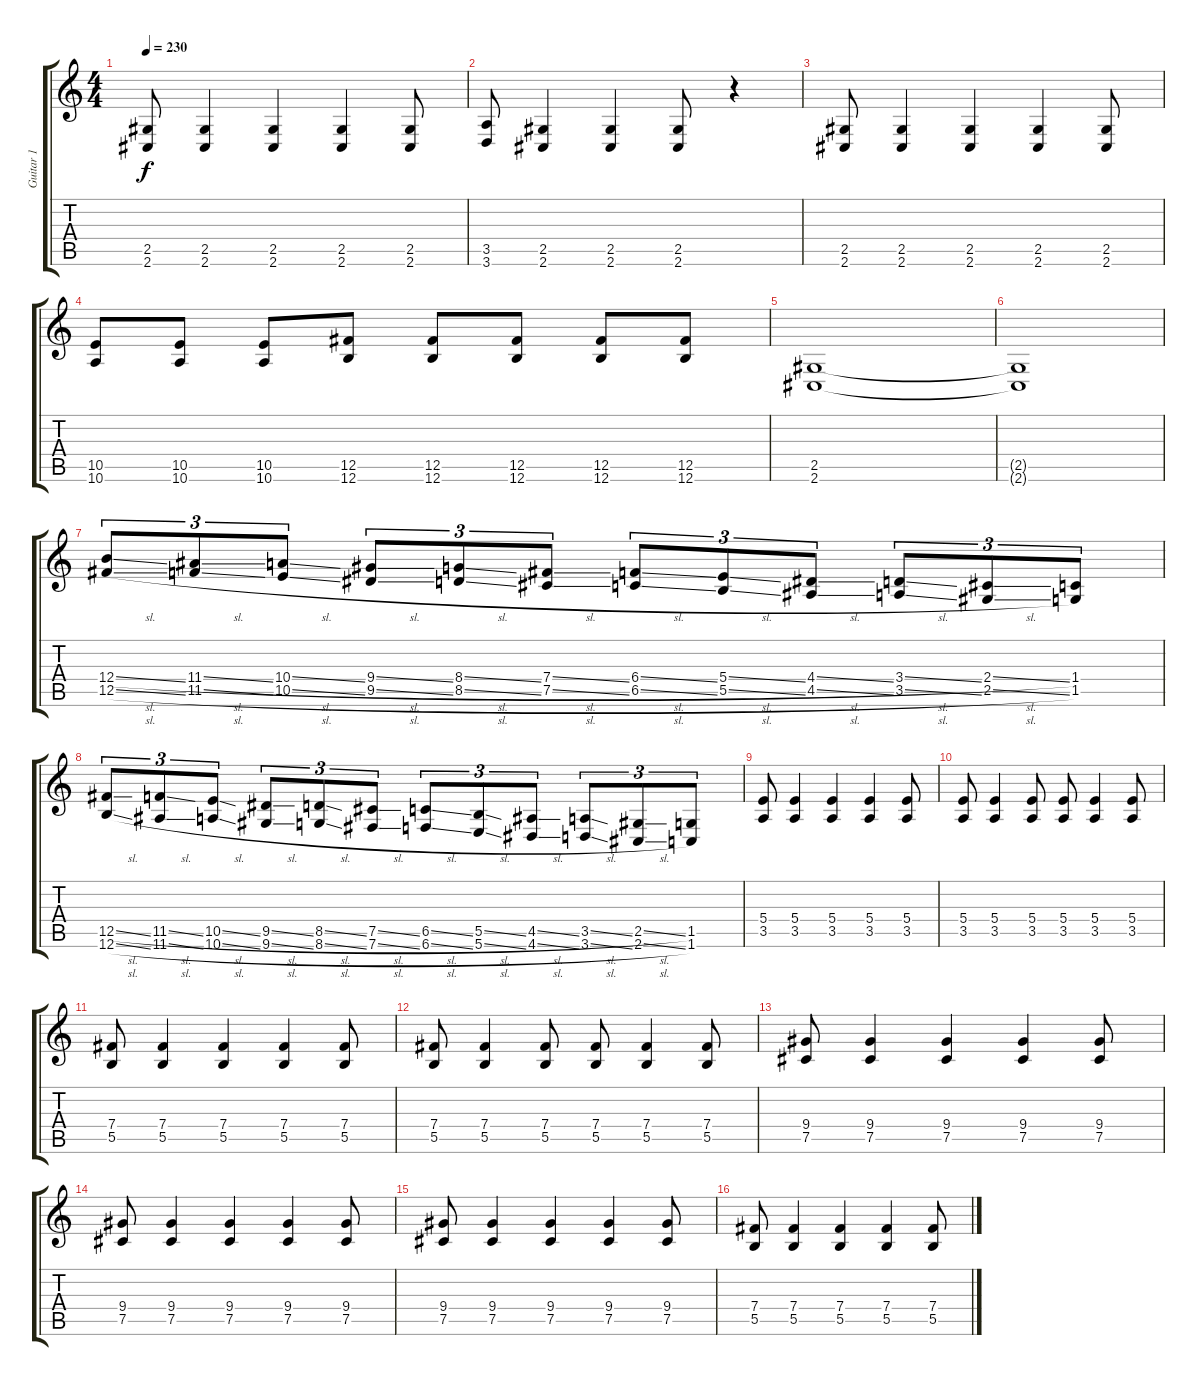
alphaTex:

\track ("Guitar 1" "Guitar 1") {instrument distortionguitar}
\staff {score tabs}
\tuning (Db4 Ab3 E3 B2 Gb2 B1) {hide}
\ts (4 4)
\tempo 230
\clef g2
\ks c
(2.5 2.6).8{dy f} (2.5 2.6).4 (2.5 2.6).4 (2.5 2.6).4 (2.5 2.6).8 |
(3.5 3.6).8 (2.5 2.6).4 (2.5 2.6).4 (2.5 2.6).8 r.4 |
(2.5 2.6).8 (2.5 2.6).4 (2.5 2.6).4 (2.5 2.6).4 (2.5 2.6).8 |
(10.5 10.6).8 (10.5 10.6).8 (10.5 10.6).8 (12.5 12.6).8 (12.5 12.6).8 (12.5 12.6).8 (12.5 12.6).8 (12.5 12.6).8 |
(2.5 2.6).1 |
(2.5{t} 2.6{t}).1 |
(12.4{sl} 12.5{sl}).8{tu (3 2) volume 10 instrument guitarharmonics} (11.4{sl} 11.5{sl}).8{tu (3 2)} (10.4{sl} 10.5{sl}).8{tu (3 2)} (9.4{sl} 9.5{sl}).8{tu (3 2)} (8.4{sl} 8.5{sl}).8{tu (3 2)} (7.4{sl} 7.5{sl}).8{tu (3 2)} (6.4{sl} 6.5{sl}).8{tu (3 2)} (5.4{sl} 5.5{sl}).8{tu (3 2)} (4.4{sl} 4.5{sl}).8{tu (3 2)} (3.4{sl} 3.5{sl}).8{tu (3 2)} (2.4{sl} 2.5{sl}).8{tu (3 2)} (1.4 1.5).8{tu (3 2)} |
(12.5{sl} 12.6{sl}).8{tu (3 2)} (11.5{sl} 11.6{sl}).8{tu (3 2)} (10.5{sl} 10.6{sl}).8{tu (3 2)} (9.5{sl} 9.6{sl}).8{tu (3 2)} (8.5{sl} 8.6{sl}).8{tu (3 2)} (7.5{sl} 7.6{sl}).8{tu (3 2)} (6.5{sl} 6.6{sl}).8{tu (3 2)} (5.5{sl} 5.6{sl}).8{tu (3 2)} (4.5{sl} 4.6{sl}).8{tu (3 2)} (3.5{sl} 3.6{sl}).8{tu (3 2)} (2.5{sl} 2.6{sl}).8{tu (3 2)} (1.5 1.6).8{tu (3 2)} |
(5.4 3.5).8{instrument distortionguitar} (5.4 3.5).4 (5.4 3.5).4 (5.4 3.5).4 (5.4 3.5).8 |
(5.4 3.5).8 (5.4 3.5).4 (5.4 3.5).8 (5.4 3.5).8 (5.4 3.5).4 (5.4 3.5).8 |
(7.4 5.5).8 (7.4 5.5).4 (7.4 5.5).4 (7.4 5.5).4 (7.4 5.5).8 |
(7.4 5.5).8 (7.4 5.5).4 (7.4 5.5).8 (7.4 5.5).8 (7.4 5.5).4 (7.4 5.5).8 |
(9.4 7.5).8 (9.4 7.5).4 (9.4 7.5).4 (9.4 7.5).4 (9.4 7.5).8 |
(9.4 7.5).8 (9.4 7.5).4 (9.4 7.5).4 (9.4 7.5).4 (9.4 7.5).8 |
(9.4 7.5).8 (9.4 7.5).4 (9.4 7.5).4 (9.4 7.5).4 (9.4 7.5).8 |
(7.4 5.5).8 (7.4 5.5).4 (7.4 5.5).4 (7.4 5.5).4 (7.4 5.5).8
